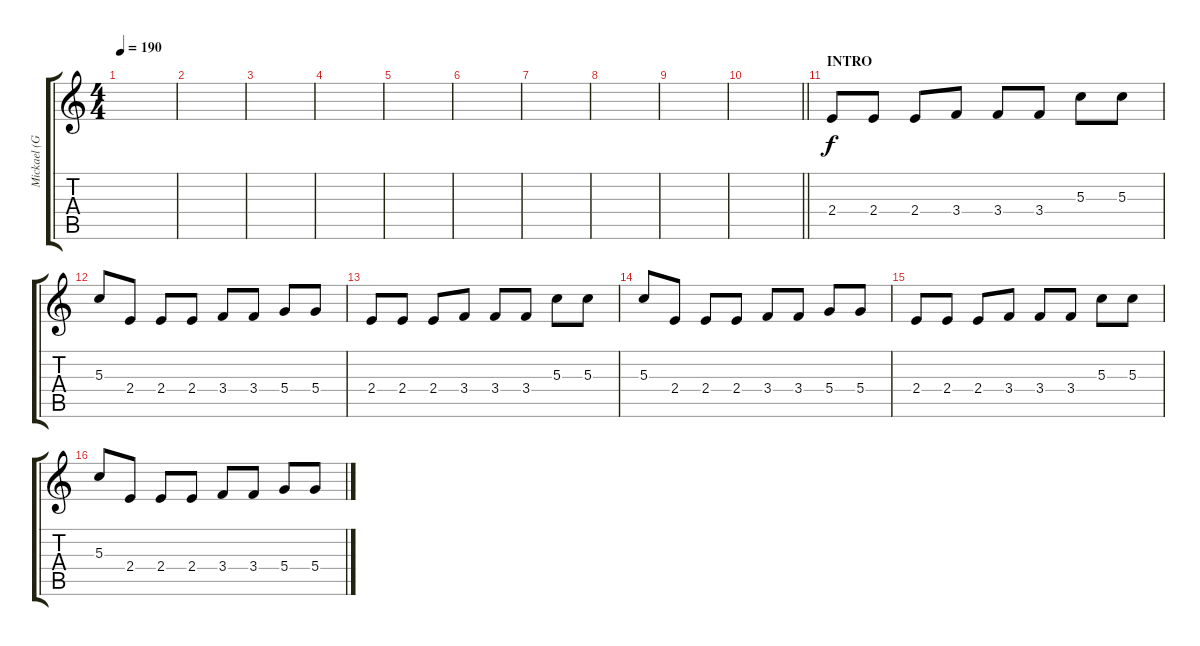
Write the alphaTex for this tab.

\track ("Mickael (Guitare_01)" "Mickael (G") {instrument overdrivenguitar}
\staff {score tabs}
\tuning (E4 B3 G3 D3 A2 E2) {hide}
\ts (4 4)
\tempo 190
\clef g2
\ks c
|
|
|
|
|
|
|
|
|
\barLineRight lightlight
|
\section ("" "INTRO")
2.4.8 2.4.8 2.4.8 3.4.8 3.4.8 3.4.8 5.3.8 5.3.8 |
5.3.8 2.4.8 2.4.8 2.4.8 3.4.8 3.4.8 5.4.8 5.4.8 |
2.4.8 2.4.8 2.4.8 3.4.8 3.4.8 3.4.8 5.3.8 5.3.8 |
5.3.8 2.4.8 2.4.8 2.4.8 3.4.8 3.4.8 5.4.8 5.4.8 |
2.4.8 2.4.8 2.4.8 3.4.8 3.4.8 3.4.8 5.3.8 5.3.8 |
5.3.8 2.4.8 2.4.8 2.4.8 3.4.8 3.4.8 5.4.8 5.4.8
